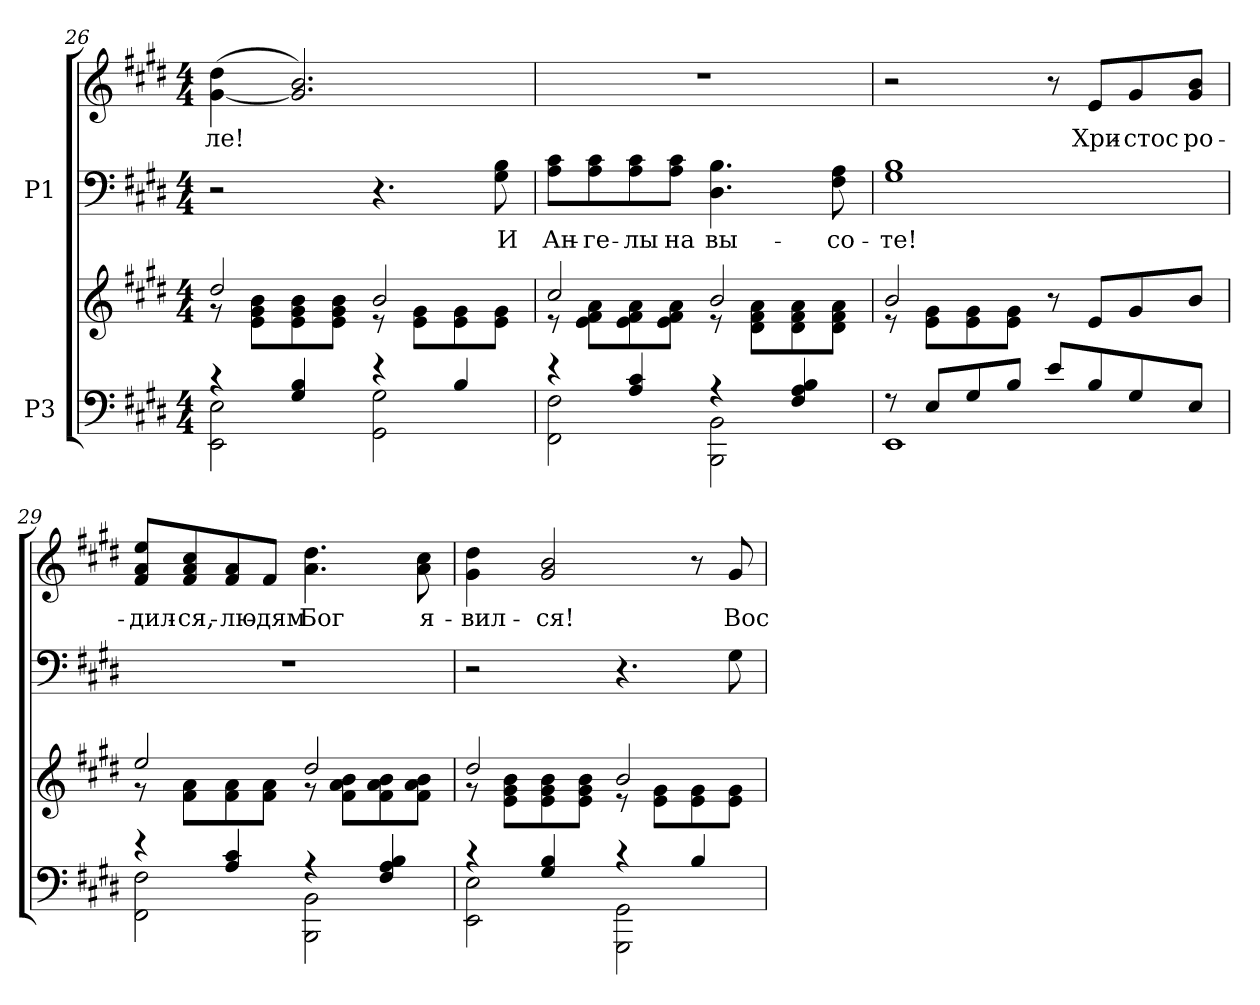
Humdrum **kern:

**kern	**kern	**kern	**text	**kern	**text
*part2	*part2	*part1	*part1	*part1	*part1
*staff4	*staff3	*staff2	*staff2	*staff1	*staff1
*I"P3	*	*I"P1	*	*	*
*clefF4	*clefG2	*clefF4	*	*clefG2	*
*k[f#c#g#d#]	*k[f#c#g#d#]	*k[f#c#g#d#]	*	*k[f#c#g#d#]	*
*E:	*E:	*E:	*	*E:	*
*M4/4	*M4/4	*M4/4	*	*M4/4	*
=26	=26	=26	=26	=26	=26
*^	*^	*	*	*	*
!	!	!	!	!	!	!	!LO:LY:b:color=#000000
4r	2EEi\ 2Ei	2dd#i/	8r	2r	.	([<4g#i\ 4dd#i	-ле!
.	.	.	8ei\ 8g#i 8biL	.	.	.	.
4G#i/ 4Bi	.	.	8ei\ 8g#i 8bi	.	.	2.g#i/] 2.bi)	.
.	.	.	8ei\ 8g#i 8biJ	.	.	.	.
4r	2GG#i\ 2G#i	2bi/	8r	4.r	.	.	.
.	.	.	8ei\ 8g#iL	.	.	.	.
4Bi/	.	.	8ei\ 8g#i	.	.	.	.
!	!	!	!	!	!LO:LY:a:color=#000000	!	!
.	.	.	8ei\ 8g#iJ	8G#i\ 8Bi	И	.	.
=27	=27	=27	=27	=27	=27	=27	=27
!	!	!	!	!	!LO:LY:a:color=#000000	!	!
4r	2FF#i\ 2F#i	2cc#i/	8r	8Ai\ 8c#iL	Ан-	1r	.
!	!	!	!	!	!LO:LY:a:color=#000000	!	!
.	.	.	8ei\ 8f#i 8aiL	8Ai\ 8c#i	-ге-	.	.
!	!	!	!	!	!LO:LY:a:color=#000000	!	!
4Ai/ 4c#i	.	.	8ei\ 8f#i 8ai	8Ai\ 8c#i	-лы	.	.
!	!	!	!	!	!LO:LY:a:color=#000000	!	!
.	.	.	8ei\ 8f#i 8aiJ	8Ai\ 8c#iJ	на	.	.
!	!	!	!	!	!LO:LY:a:color=#000000	!	!
4r	2BBBi\ 2BBi	2bi/	8r	4.D#i\ 4.Bi	вы-	.	.
.	.	.	8d#i\ 8f#i 8aiL	.	.	.	.
4F#i/ 4Ai 4Bi	.	.	8d#i\ 8f#i 8ai	.	.	.	.
!	!	!	!	!	!LO:LY:a:color=#000000	!	!
.	.	.	8d#i\ 8f#i 8aiJ	8F#i\ 8Ai	-со-	.	.
!!LO:LB:g=z
=28	=28	=28	=28	=28	=28	=28	=28
!	!	!	!	!	!LO:LY:a:color=#000000	!	!
8r	1EEi	2bi/	8r	1G#i 1Bi	-те!	2r	.
8Ei/L	.	.	8ei\ 8g#iL	.	.	.	.
8G#i/	.	.	8ei\ 8g#i	.	.	.	.
8Bi/J	.	.	8ei\ 8g#iJ	.	.	.	.
8ei/L	.	8r	2ryy	.	.	8r	.
!	!	!	!	!	!	!	!LO:LY:b:color=#000000
8Bi/	.	8ei/L	.	.	.	8ei/L	Хри-
!	!	!	!	!	!	!	!LO:LY:b:color=#000000
8G#i/	.	8g#i/	.	.	.	8g#i/	-стос
!	!	!	!	!	!	!	!LO:LY:b:color=#000000
8Ei/J	.	8bi/J	.	.	.	8g#i/ 8biJ	ро-
=29	=29	=29	=29	=29	=29	=29	=29
!	!	!	!	!	!	!	!LO:LY:b:color=#000000
4r	2FF#i\ 2F#i	2eei/	8r	1r	.	8f#i/ 8ai 8eeiL	-дил-
!	!	!	!	!	!	!	!LO:LY:b:color=#000000
.	.	.	8f#i\ 8aiL	.	.	8f#i/ 8ai 8cc#i	-ся,-
!	!	!	!	!	!	!	!LO:LY:b:color=#000000
4Ai/ 4c#i	.	.	8f#i\ 8ai	.	.	8f#i/ 8ai	-лю-
!	!	!	!	!	!	!	!LO:LY:b:color=#000000
.	.	.	8f#i\ 8aiJ	.	.	8f#i/J	-дям
!	!	!	!	!	!	!	!LO:LY:b:color=#000000
4r	2BBBi\ 2BBi	2dd#i/	8r	.	.	4.ai\ 4.dd#i	Бог
.	.	.	8f#i\ 8ai 8biL	.	.	.	.
4F#i/ 4Ai 4Bi	.	.	8f#i\ 8ai 8bi	.	.	.	.
!	!	!	!	!	!	!	!LO:LY:b:color=#000000
.	.	.	8f#i\ 8ai 8biJ	.	.	8ai\ 8cc#i	я-
=30	=30	=30	=30	=30	=30	=30	=30
!	!	!	!	!	!	!	!LO:LY:b:color=#000000
4r	2EEi\ 2Ei	2dd#i/	8r	2r	.	4g#i\ 4dd#i	-вил-
.	.	.	8ei\ 8g#i 8biL	.	.	.	.
!	!	!	!	!	!	!	!LO:LY:b:color=#000000
4G#i/ 4Bi	.	.	8ei\ 8g#i 8bi	.	.	2g#i/ 2bi	-ся!
.	.	.	8ei\ 8g#i 8biJ	.	.	.	.
4r	2GGG#i\ 2GG#i	2bi/	8r	4.r	.	.	.
.	.	.	8ei\ 8g#iL	.	.	.	.
4Bi/	.	.	8ei\ 8g#i	.	.	8r	.
!	!	!	!	!	!	!	!LO:LY:b:color=#000000
.	.	.	8ei\ 8g#iJ	8G#i\	.	8g#i/	Вос-
*v	*v	*	*	*	*	*	*
*	*v	*v	*	*	*	*
=	=	=	=	=	=
*-	*-	*-	*-	*-	*-
